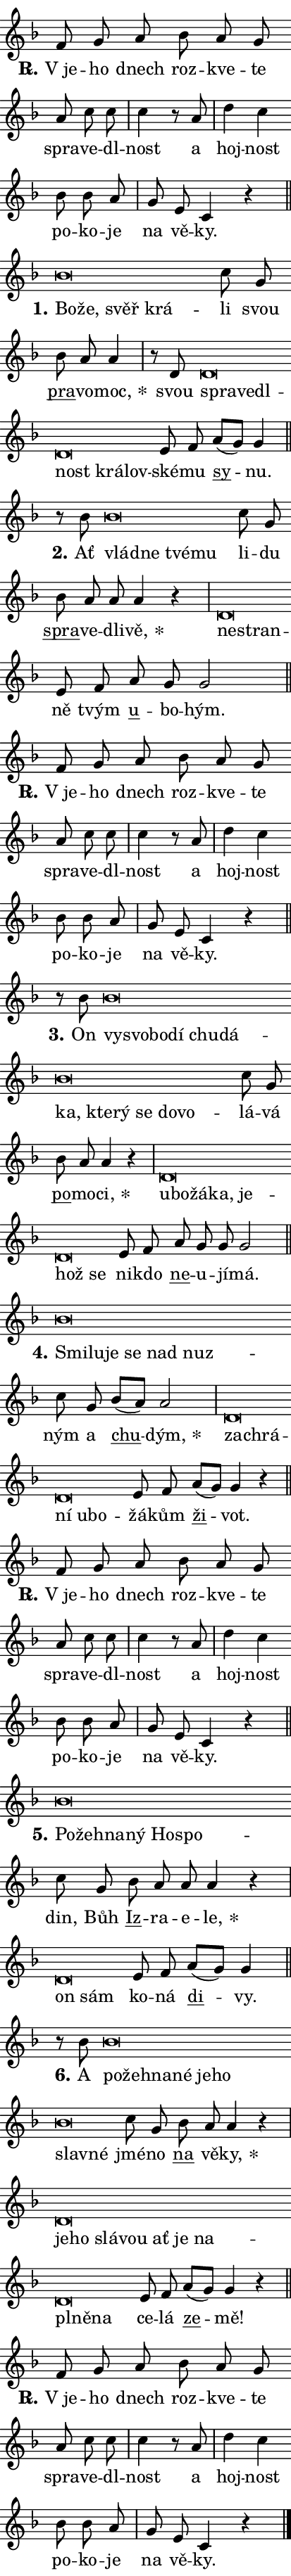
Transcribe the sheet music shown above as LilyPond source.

\version "2.24.0"
\header { tagline = "" }
\paper {
  indent = 0\cm
  top-margin = 0\cm
  right-margin = 0\cm
  bottom-margin = 0\cm
  left-margin = 0\cm
  paper-width = 7\cm
  page-breaking = #ly:one-page-breaking
  system-system-spacing.basic-distance = #11
  score-system-spacing.basic-distance = #11
  ragged-last = ##f
}


%% Author: Thomas Morley
%% https://lists.gnu.org/archive/html/lilypond-user/2020-05/msg00002.html
#(define (line-position grob)
"Returns position of @var[grob} in current system:
   @code{'start}, if at first time-step
   @code{'end}, if at last time-step
   @code{'middle} otherwise
"
  (let* ((col (ly:item-get-column grob))
         (ln (ly:grob-object col 'left-neighbor))
         (rn (ly:grob-object col 'right-neighbor))
         (col-to-check-left (if (ly:grob? ln) ln col))
         (col-to-check-right (if (ly:grob? rn) rn col))
         (break-dir-left
           (and
             (ly:grob-property col-to-check-left 'non-musical #f)
             (ly:item-break-dir col-to-check-left)))
         (break-dir-right
           (and
             (ly:grob-property col-to-check-right 'non-musical #f)
             (ly:item-break-dir col-to-check-right))))
        (cond ((eqv? 1 break-dir-left) 'start)
              ((eqv? -1 break-dir-right) 'end)
              (else 'middle))))

#(define (tranparent-at-line-position vctor)
  (lambda (grob)
  "Relying on @code{line-position} select the relevant enry from @var{vctor}.
Used to determine transparency,"
    (case (line-position grob)
      ((end) (not (vector-ref vctor 0)))
      ((middle) (not (vector-ref vctor 1)))
      ((start) (not (vector-ref vctor 2))))))

noteHeadBreakVisibility =
#(define-music-function (break-visibility)(vector?)
"Makes @code{NoteHead}s transparent relying on @var{break-visibility}"
#{
  \override NoteHead.transparent =
    #(tranparent-at-line-position break-visibility)
#})

#(define delete-ledgers-for-transparent-note-heads
  (lambda (grob)
    "Reads whether a @code{NoteHead} is transparent.
If so this @code{NoteHead} is removed from @code{'note-heads} from
@var{grob}, which is supposed to be @code{LedgerLineSpanner}.
As a result ledgers are not printed for this @code{NoteHead}"
    (let* ((nhds-array (ly:grob-object grob 'note-heads))
           (nhds-list
             (if (ly:grob-array? nhds-array)
                 (ly:grob-array->list nhds-array)
                 '()))
           ;; Relies on the transparent-property being done before
           ;; Staff.LedgerLineSpanner.after-line-breaking is executed.
           ;; This is fragile ...
           (to-keep
             (remove
               (lambda (nhd)
                 (ly:grob-property nhd 'transparent #f))
               nhds-list)))
      ;; TODO find a better method to iterate over grob-arrays, similiar
      ;; to filter/remove etc for lists
      ;; For now rebuilt from scratch
      (set! (ly:grob-object grob 'note-heads)  '())
      (for-each
        (lambda (nhd)
          (ly:pointer-group-interface::add-grob grob 'note-heads nhd))
        to-keep))))

hideNotes = {
  \noteHeadBreakVisibility #begin-of-line-visible
}
unHideNotes = {
  \noteHeadBreakVisibility #all-visible
}

% work-around for resetting accidentals
% https://lilypond.org/doc/v2.23/Documentation/notation/displaying-rhythms#unmetered-music
cadenzaMeasure = {
  \cadenzaOff
  \partial 1024 s1024
  \cadenzaOn
}

#(define-markup-command (accent layout props text) (markup?)
  "Underline accented syllable"
  (interpret-markup layout props
    #{\markup \override #'(offset . 4.3) \underline { #text }#}))

responsum = \markup \concat {
  "R" \hspace #-1.05 \path #0.1 #'((moveto 0 0.07) (lineto 0.9 0.8)) \hspace #0.05 "."
}

\layout {
    \context {
        \Staff
        \remove "Time_signature_engraver"
        \override LedgerLineSpanner.after-line-breaking = #delete-ledgers-for-transparent-note-heads
    }
    \context {
        \Voice {
            \override NoteHead.output-attributes = #'((class . "notehead"))
            \override Hairpin.height = #0.55
        }
    }
    \context {
        \Lyrics {
            \override StanzaNumber.output-attributes = #'((class . "stanzanumber"))
            \override LyricSpace.minimum-distance = #0.9
            \override LyricText.font-name = #"TeX Gyre Schola"
            \override LyricText.font-size = 1
            \override StanzaNumber.font-name = #"TeX Gyre Schola Bold"
            \override StanzaNumber.font-size = 1
        }
    }
}

% magnetic-lyrics.ily
%
%   written by
%     Jean Abou Samra <jean@abou-samra.fr>
%     Werner Lemberg <wl@gnu.org>
%
%   adapted by
%     Jiri Hon <jiri.hon@gmail.com>
%
% Version 2022-Apr-15

% https://www.mail-archive.com/lilypond-user@gnu.org/msg149350.html

#(define (Left_hyphen_pointer_engraver context)
   "Collect syllable-hyphen-syllable occurrences in lyrics and store
them in properties.  This engraver only looks to the left.  For
example, if the lyrics input is @code{foo -- bar}, it does the
following.

@itemize @bullet
@item
Set the @code{text} property of the @code{LyricHyphen} grob between
@q{foo} and @q{bar} to @code{foo}.

@item
Set the @code{left-hyphen} property of the @code{LyricText} grob with
text @q{foo} to the @code{LyricHyphen} grob between @q{foo} and
@q{bar}.
@end itemize

Use this auxiliary engraver in combination with the
@code{lyric-@/text::@/apply-@/magnetic-@/offset!} hook."
   (let ((hyphen #f)
         (text #f))
     (make-engraver
      (acknowledgers
       ((lyric-syllable-interface engraver grob source-engraver)
        (set! text grob)))
      (end-acknowledgers
       ((lyric-hyphen-interface engraver grob source-engraver)
        ;(when (not (grob::has-interface grob 'lyric-space-interface))
          (set! hyphen grob)));)
      ((stop-translation-timestep engraver)
       (when (and text hyphen)
         (ly:grob-set-object! text 'left-hyphen hyphen))
       (set! text #f)
       (set! hyphen #f)))))

#(define (lyric-text::apply-magnetic-offset! grob)
   "If the space between two syllables is less than the value in
property @code{LyricText@/.details@/.squash-threshold}, move the right
syllable to the left so that it gets concatenated with the left
syllable.

Use this function as a hook for
@code{LyricText@/.after-@/line-@/breaking} if the
@code{Left_@/hyphen_@/pointer_@/engraver} is active."
   (let ((hyphen (ly:grob-object grob 'left-hyphen #f)))
     (when hyphen
       (let ((left-text (ly:spanner-bound hyphen LEFT)))
         (when (grob::has-interface left-text 'lyric-syllable-interface)
           (let* ((common (ly:grob-common-refpoint grob left-text X))
                  (this-x-ext (ly:grob-extent grob common X))
                  (left-x-ext
                   (begin
                     ;; Trigger magnetism for left-text.
                     (ly:grob-property left-text 'after-line-breaking)
                     (ly:grob-extent left-text common X)))
                  ;; `delta` is the gap width between two syllables.
                  (delta (- (interval-start this-x-ext)
                            (interval-end left-x-ext)))
                  (details (ly:grob-property grob 'details))
                  (threshold (assoc-get 'squash-threshold details 0.2)))
             (when (< delta threshold)
               (let* (;; We have to manipulate the input text so that
                      ;; ligatures crossing syllable boundaries are not
                      ;; disabled.  For languages based on the Latin
                      ;; script this is essentially a beautification.
                      ;; However, for non-Western scripts it can be a
                      ;; necessity.
                      (lt (ly:grob-property left-text 'text))
                      (rt (ly:grob-property grob 'text))
                      (is-space (grob::has-interface hyphen 'lyric-space-interface))
                      (space (if is-space " " ""))
                      (space-markup (grob-interpret-markup grob " "))
                      (space-size (interval-length (ly:stencil-extent space-markup X)))
                      (extra-delta (if is-space space-size 0))
                      ;; Append new syllable.
                      (ltrt-space (if (and (string? lt) (string? rt))
                                (string-append lt space rt)
                                (make-concat-markup (list lt space rt))))
                      ;; Right-align `ltrt` to the right side.
                      (ltrt-space-markup (grob-interpret-markup
                               grob
                               (make-translate-markup
                                (cons (interval-length this-x-ext) 0)
                                (make-right-align-markup ltrt-space)))))
                 (begin
                   ;; Don't print `left-text`.
                   (ly:grob-set-property! left-text 'stencil #f)
                   ;; Set text and stencil (which holds all collected
                   ;; syllables so far) and shift it to the left.
                   (ly:grob-set-property! grob 'text ltrt-space)
                   (ly:grob-set-property! grob 'stencil ltrt-space-markup)
                   (ly:grob-translate-axis! grob (- (- delta extra-delta)) X))))))))))


#(define (lyric-hyphen::displace-bounds-first grob)
   ;; Make very sure this callback isn't triggered too early.
   (let ((left (ly:spanner-bound grob LEFT))
         (right (ly:spanner-bound grob RIGHT)))
     (ly:grob-property left 'after-line-breaking)
     (ly:grob-property right 'after-line-breaking)
     (ly:lyric-hyphen::print grob)))

squashThreshold = #0.4

\layout {
  \context {
    \Lyrics
    \consists #Left_hyphen_pointer_engraver
    \override LyricText.after-line-breaking =
      #lyric-text::apply-magnetic-offset!
    \override LyricHyphen.stencil = #lyric-hyphen::displace-bounds-first
    \override LyricText.details.squash-threshold = \squashThreshold
    \override LyricHyphen.minimum-distance = 0
    \override LyricHyphen.minimum-length = \squashThreshold
  }
}

squash = \override LyricText.details.squash-threshold = 9999
unSquash = \override LyricText.details.squash-threshold = \squashThreshold

left = \override LyricText.self-alignment-X = #LEFT
unLeft = \revert LyricText.self-alignment-X

starOffset = #(lambda (grob) 
                (let ((x_offset (ly:self-alignment-interface::aligned-on-x-parent grob)))
                  (if (= x_offset 0) 0 (+ x_offset 1.2))))

star = #(define-music-function (syllable)(string?)
"Append star separator at the end of a syllable"
#{
  \once \override LyricText.X-offset = #starOffset
  \lyricmode { \markup {
    #syllable
    \override #'((font-name . "TeX Gyre Schola Bold")) \hspace #0.2 \lower #0.65 \larger "*"
  } }
#})

starAccent = #(define-music-function (syllable)(string?)
"Append star separator at the end of a syllable and make accent"
#{
  \once \override LyricText.X-offset = #starOffset
  \lyricmode { \markup {
    \accent #syllable
    \override #'((font-name . "TeX Gyre Schola Bold")) \hspace #0.2 \lower #0.65 \larger "*"
  } }
#})

breath = #(define-music-function (syllable)(string?)
"Append breathing indicator at the end of a syllable"
#{
  \lyricmode { \markup { #syllable "+" } }
#})

optionalBreath = #(define-music-function (syllable)(string?)
"Append optional breathing indicator at the end of a syllable"
#{
  \lyricmode { \markup { #syllable "(+)" } }
#})


\score {
    <<
        \new Voice = "melody" { \cadenzaOn \key f \major \relative { f'8 g a bes a g \bar "" a c c \cadenzaMeasure \bar "|" c4 r8 a \cadenzaMeasure \bar "|" d4 c \bar "" bes8 bes a \cadenzaMeasure \bar "|" g e c4 r \cadenzaMeasure \bar "||" \break } }
        \new Lyrics \lyricsto "melody" { \lyricmode { \set stanza = \responsum
"V je" -- ho dnech roz -- kve -- te spra -- ve -- dl -- nost a hoj -- nost po -- ko -- je na vě -- ky. } }
    >>
    \layout {}
}

\score {
    <<
        \new Voice = "melody" { \cadenzaOn \key f \major \relative { bes'\breve*1/16 \hideNotes \breve*1/16 \bar "" \breve*1/16 \breve*1/16 \bar "" \unHideNotes c8 g \bar "" bes a a4 \cadenzaMeasure \bar "|" r8 d, d\breve*1/16 \hideNotes \breve*1/16 \bar "" \breve*1/16 \bar "" \breve*1/16 \bar "" \breve*1/16 \breve*1/16 \bar "" \unHideNotes e8 f \bar "" a[( g)] g4 \cadenzaMeasure \bar "||" \break } }
        \new Lyrics \lyricsto "melody" { \lyricmode { \set stanza = "1."
\left Bo -- \squash že, svěř krá -- \unLeft \unSquash li svou \markup \accent pra -- vo -- \star moc, svou \left spra -- \squash ve -- dl -- nost krá -- lov -- \unLeft \unSquash ské -- mu \markup \accent sy -- nu. } }
    >>
    \layout {}
}

\score {
    <<
        \new Voice = "melody" { \cadenzaOn \key f \major \relative { r8 bes' bes\breve*1/16 \hideNotes \breve*1/16 \bar "" \breve*1/16 \breve*1/16 \bar "" \unHideNotes c8 g \bar "" bes a a a4 r \cadenzaMeasure \bar "|" d,\breve*1/16 \hideNotes \breve*1/16 \bar "" \unHideNotes e8 f \bar "" a g g2 \cadenzaMeasure \bar "||" \break } }
        \new Lyrics \lyricsto "melody" { \lyricmode { \set stanza = "2."
Ať \left vlád -- \squash ne tvé -- mu \unLeft \unSquash li -- du \markup \accent spra -- ve -- dli -- \star vě, \left ne -- \squash stran -- \unLeft \unSquash ně tvým \markup \accent u -- bo -- hým. } }
    >>
    \layout {}
}

\score {
    <<
        \new Voice = "melody" { \cadenzaOn \key f \major \relative { f'8 g a bes a g \bar "" a c c \cadenzaMeasure \bar "|" c4 r8 a \cadenzaMeasure \bar "|" d4 c \bar "" bes8 bes a \cadenzaMeasure \bar "|" g e c4 r \cadenzaMeasure \bar "||" \break } }
        \new Lyrics \lyricsto "melody" { \lyricmode { \set stanza = \responsum
"V je" -- ho dnech roz -- kve -- te spra -- ve -- dl -- nost a hoj -- nost po -- ko -- je na vě -- ky. } }
    >>
    \layout {}
}

\score {
    <<
        \new Voice = "melody" { \cadenzaOn \key f \major \relative { r8 bes' bes\breve*1/16 \hideNotes \breve*1/16 \bar "" \breve*1/16 \bar "" \breve*1/16 \bar "" \breve*1/16 \bar "" \breve*1/16 \bar "" \breve*1/16 \bar "" \breve*1/16 \bar "" \breve*1/16 \bar "" \breve*1/16 \bar "" \breve*1/16 \breve*1/16 \bar "" \unHideNotes c8 g \bar "" bes a a4 r \cadenzaMeasure \bar "|" d,\breve*1/16 \hideNotes \breve*1/16 \bar "" \breve*1/16 \bar "" \breve*1/16 \bar "" \breve*1/16 \bar "" \breve*1/16 \breve*1/16 \bar "" \unHideNotes e8 f \bar "" a g g g2 \cadenzaMeasure \bar "||" \break } }
        \new Lyrics \lyricsto "melody" { \lyricmode { \set stanza = "3."
On \left vy -- \squash svo -- bo -- dí chu -- dá -- ka, kte -- rý se do -- vo -- \unLeft \unSquash lá -- vá \markup \accent po -- mo -- \star ci, \left u -- \squash bo -- žá -- ka, je -- hož se \unLeft \unSquash ni -- kdo \markup \accent ne -- u -- jí -- má. } }
    >>
    \layout {}
}

\score {
    <<
        \new Voice = "melody" { \cadenzaOn \key f \major \relative { bes'\breve*1/16 \hideNotes \breve*1/16 \bar "" \breve*1/16 \bar "" \breve*1/16 \bar "" \breve*1/16 \breve*1/16 \bar "" \unHideNotes c8 g \bar "" bes[( a)] a2 \cadenzaMeasure \bar "|" d,\breve*1/16 \hideNotes \breve*1/16 \bar "" \breve*1/16 \bar "" \breve*1/16 \breve*1/16 \bar "" \unHideNotes e8 f \bar "" a[( g)] g4 r \cadenzaMeasure \bar "||" \break } }
        \new Lyrics \lyricsto "melody" { \lyricmode { \set stanza = "4."
\left Smi -- \squash lu -- je se nad nuz -- \unLeft \unSquash ným a \markup \accent chu -- \star dým, \left za -- \squash chrá -- ní u -- bo -- \unLeft \unSquash žá -- kům \markup \accent ži -- vot. } }
    >>
    \layout {}
}

\score {
    <<
        \new Voice = "melody" { \cadenzaOn \key f \major \relative { f'8 g a bes a g \bar "" a c c \cadenzaMeasure \bar "|" c4 r8 a \cadenzaMeasure \bar "|" d4 c \bar "" bes8 bes a \cadenzaMeasure \bar "|" g e c4 r \cadenzaMeasure \bar "||" \break } }
        \new Lyrics \lyricsto "melody" { \lyricmode { \set stanza = \responsum
"V je" -- ho dnech roz -- kve -- te spra -- ve -- dl -- nost a hoj -- nost po -- ko -- je na vě -- ky. } }
    >>
    \layout {}
}

\score {
    <<
        \new Voice = "melody" { \cadenzaOn \key f \major \relative { bes'\breve*1/16 \hideNotes \breve*1/16 \bar "" \breve*1/16 \bar "" \breve*1/16 \bar "" \breve*1/16 \breve*1/16 \bar "" \unHideNotes c8 g \bar "" bes a a a4 r \cadenzaMeasure \bar "|" d,\breve*1/16 \hideNotes \breve*1/16 \bar "" \unHideNotes e8 f \bar "" a[( g)] g4 \cadenzaMeasure \bar "||" \break } }
        \new Lyrics \lyricsto "melody" { \lyricmode { \set stanza = "5."
\left Po -- \squash žeh -- na -- ný Ho -- spo -- \unLeft \unSquash din, Bůh \markup \accent Iz -- ra -- e -- \star le, \left on \squash sám \unLeft \unSquash ko -- ná \markup \accent di -- vy. } }
    >>
    \layout {}
}

\score {
    <<
        \new Voice = "melody" { \cadenzaOn \key f \major \relative { r8 bes' bes\breve*1/16 \hideNotes \breve*1/16 \bar "" \breve*1/16 \bar "" \breve*1/16 \bar "" \breve*1/16 \bar "" \breve*1/16 \bar "" \breve*1/16 \breve*1/16 \bar "" \unHideNotes c8 g \bar "" bes a a4 r \cadenzaMeasure \bar "|" d,\breve*1/16 \hideNotes \breve*1/16 \bar "" \breve*1/16 \bar "" \breve*1/16 \bar "" \breve*1/16 \bar "" \breve*1/16 \bar "" \breve*1/16 \bar "" \breve*1/16 \bar "" \breve*1/16 \breve*1/16 \bar "" \unHideNotes e8 f \bar "" a[( g)] g4 r \cadenzaMeasure \bar "||" \break } }
        \new Lyrics \lyricsto "melody" { \lyricmode { \set stanza = "6."
A \left po -- \squash žeh -- na -- né je -- ho slav -- né \unLeft \unSquash jmé -- no \markup \accent na vě -- \star ky, \left je -- \squash ho slá -- vou ať je na -- pl -- ně -- na \unLeft \unSquash ce -- lá \markup \accent ze -- mě! } }
    >>
    \layout {}
}

\score {
    <<
        \new Voice = "melody" { \cadenzaOn \key f \major \relative { f'8 g a bes a g \bar "" a c c \cadenzaMeasure \bar "|" c4 r8 a \cadenzaMeasure \bar "|" d4 c \bar "" bes8 bes a \cadenzaMeasure \bar "|" g e c4 r \cadenzaMeasure \bar "||" \break } \bar "|." }
        \new Lyrics \lyricsto "melody" { \lyricmode { \set stanza = \responsum
"V je" -- ho dnech roz -- kve -- te spra -- ve -- dl -- nost a hoj -- nost po -- ko -- je na vě -- ky. } }
    >>
    \layout {}
}
